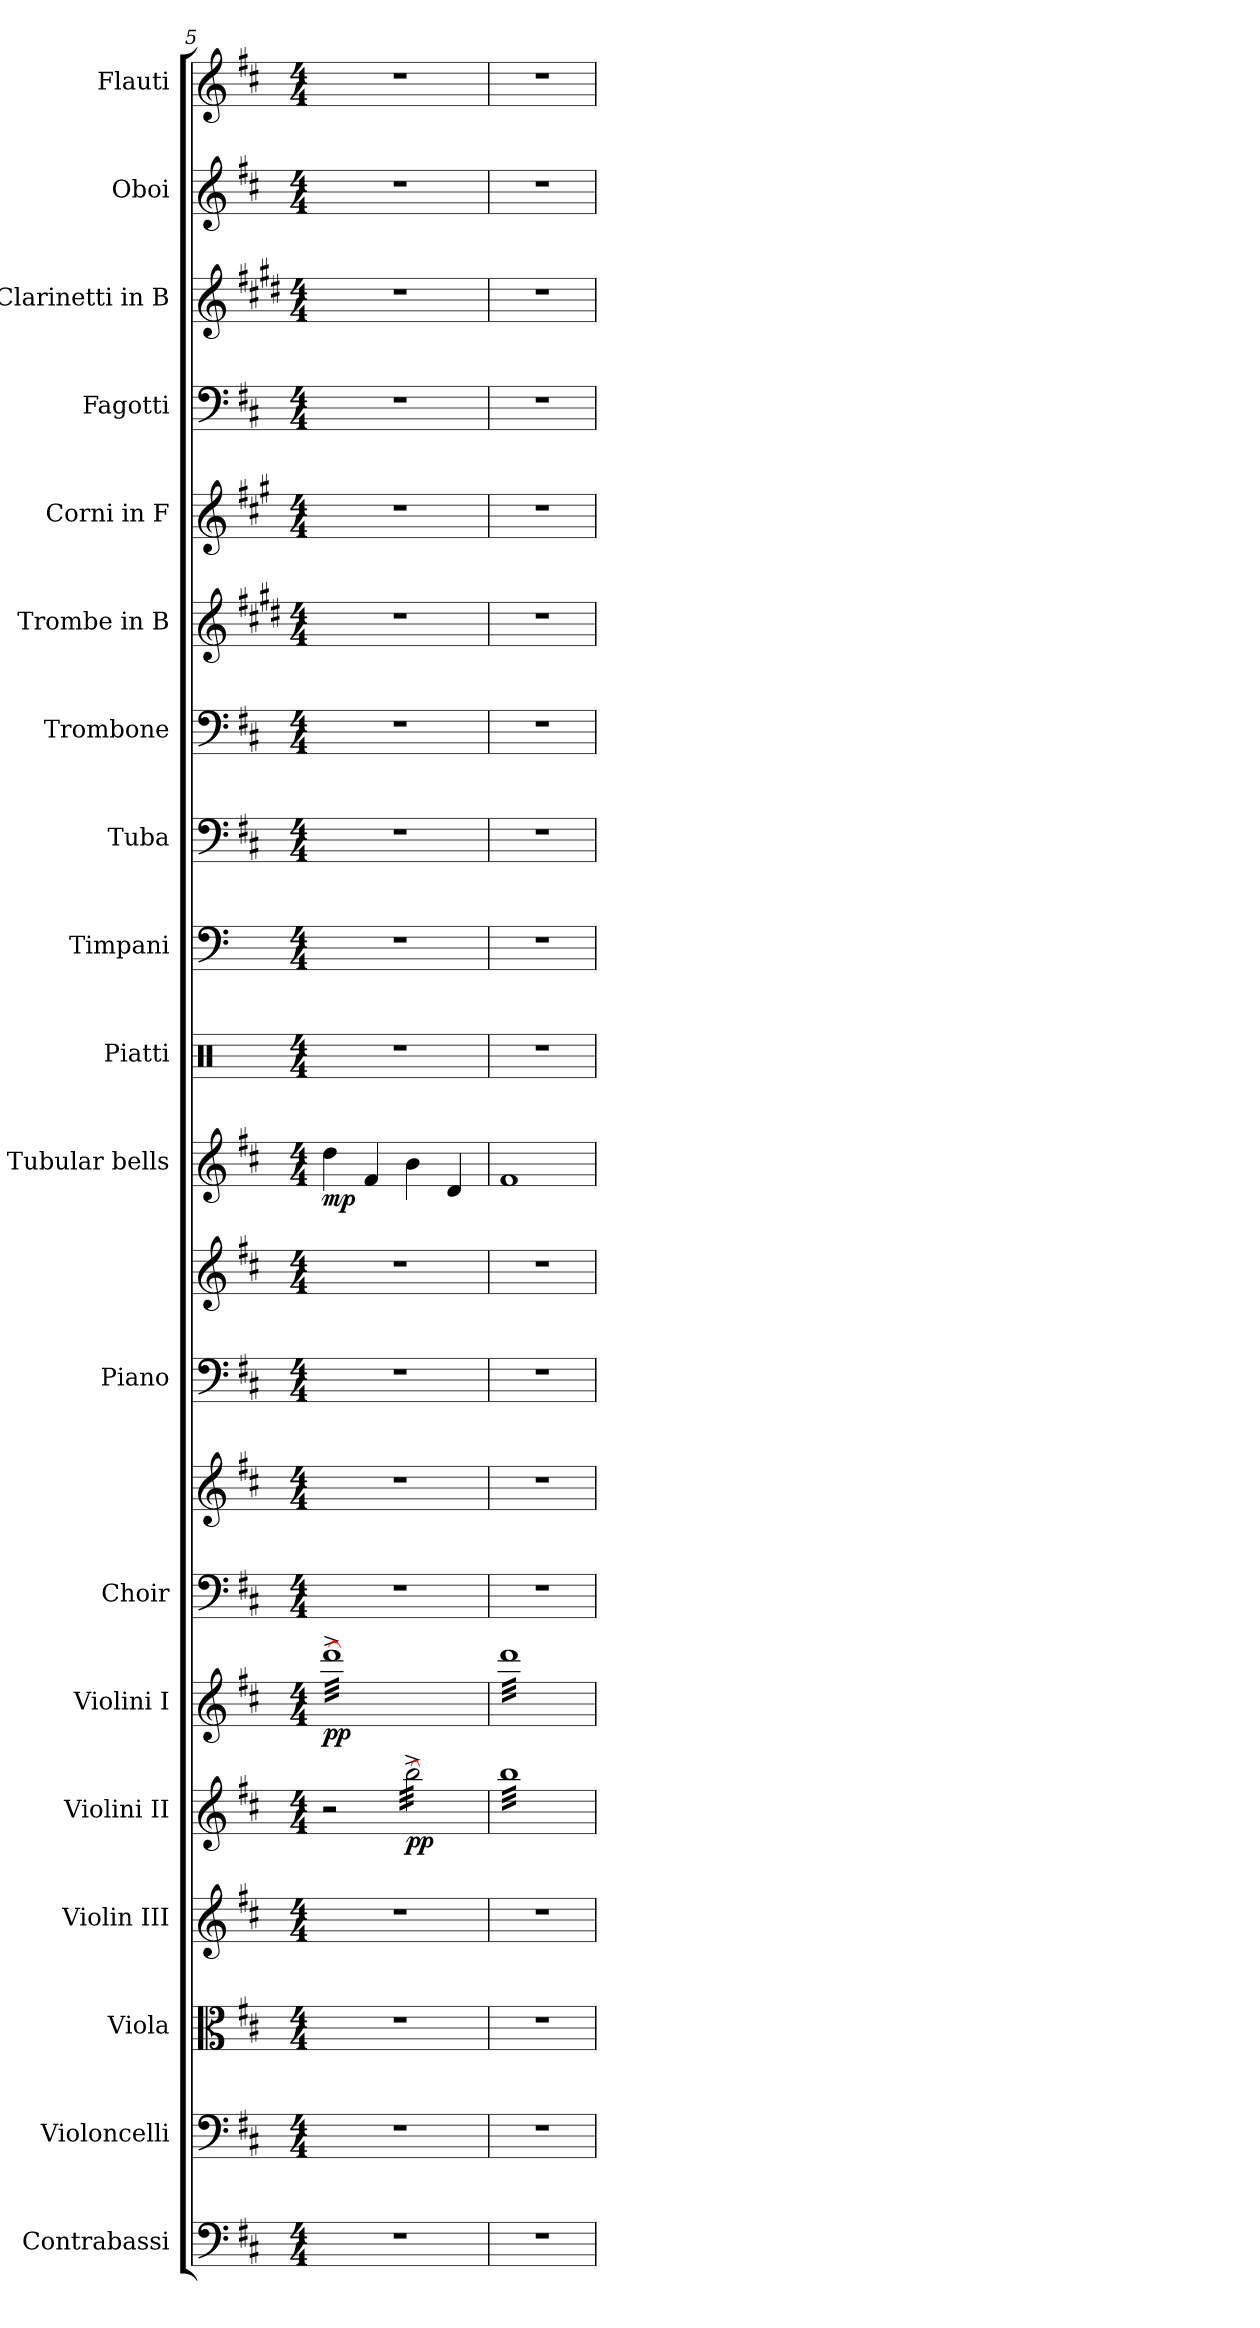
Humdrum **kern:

**kern	**kern	**kern	**kern	**kern	**dynam	**kern	**dynam	**kern	**kern	**kern	**kern	**kern	**dynam	**kern	**kern	**kern	**kern	**kern	**kern	**kern	**kern	**kern	**kern
*part19	*part18	*part17	*part16	*part15	*part15	*part14	*part14	*part13	*part13	*part12	*part12	*part11	*part11	*part10	*part9	*part8	*part7	*part6	*part5	*part4	*part3	*part2	*part1
*staff21	*staff20	*staff19	*staff18	*staff17	*staff17	*staff16	*staff16	*staff15	*staff14	*staff13	*staff12	*staff11	*staff11	*staff10	*staff9	*staff8	*staff7	*staff6	*staff5	*staff4	*staff3	*staff2	*staff1
*I"Contrabassi	*I"Violoncelli	*I"Viola	*I"Violin III	*I"Violini II	*	*I"Violini I	*	*I"Choir	*	*I"Piano	*	*I"Tubular bells	*	*I"Piatti	*I"Timpani	*I"Tuba	*I"Trombone	*I"Trombe in B	*I"Corni in F	*I"Fagotti	*I"Clarinetti in B	*I"Oboi	*I"Flauti
*	*	*	*I'Vln. II	*	*	*	*	*	*	*	*	*	*	*	*	*	*	*	*	*	*	*	*
*clefF4	*clefF4	*clefC3	*clefG2	*clefG2	*	*clefG2	*	*clefF4	*clefG2	*clefF4	*clefG2	*clefG2	*	*clefX	*clefF4	*clefF4	*clefF4	*clefG2	*clefG2	*clefF4	*clefG2	*clefG2	*clefG2
*ITrd7c12	*	*	*	*	*	*	*	*	*	*	*	*	*	*	*	*	*	*ITrd1c2	*ITrd4c7	*	*ITrd1c2	*	*
*k[f#c#]	*k[f#c#]	*k[f#c#]	*k[f#c#]	*k[f#c#]	*	*k[f#c#]	*	*k[f#c#]	*k[f#c#]	*k[f#c#]	*k[f#c#]	*k[f#c#]	*	*k[]	*k[]	*k[f#c#]	*k[f#c#]	*k[f#c#]	*k[f#c#]	*k[f#c#]	*k[f#c#]	*k[f#c#]	*k[f#c#]
*D:	*D:	*D:	*D:	*D:	*	*D:	*	*D:	*D:	*D:	*D:	*D:	*	*C:	*C:	*D:	*D:	*D:	*D:	*D:	*D:	*D:	*D:
*M4/4	*M4/4	*M4/4	*M4/4	*M4/4	*	*M4/4	*	*M4/4	*M4/4	*M4/4	*M4/4	*M4/4	*	*M4/4	*M4/4	*M4/4	*M4/4	*M4/4	*M4/4	*M4/4	*M4/4	*M4/4	*M4/4
=5	=5	=5	=5	=5	=5	=5	=5	=5	=5	=5	=5	=5	=5	=5	=5	=5	=5	=5	=5	=5	=5	=5	=5
*	*	*	*	*	*	*tremolo	*	*	*	*	*	*	*	*	*	*	*	*	*	*	*	*	*
1r	1r	1r	1r	2r	.	[>32ddd^iLLL	pp	1r	1r	1r	1r	4ddi\	mp	1r	1r	1r	1r	1r	1r	1r	1r	1r	1r
.	.	.	.	.	.	32ddd^i	.	.	.	.	.	.	.	.	.	.	.	.	.	.	.	.	.
.	.	.	.	.	.	32ddd^i	.	.	.	.	.	.	.	.	.	.	.	.	.	.	.	.	.
.	.	.	.	.	.	32ddd^i	.	.	.	.	.	.	.	.	.	.	.	.	.	.	.	.	.
.	.	.	.	.	.	32ddd^i	.	.	.	.	.	.	.	.	.	.	.	.	.	.	.	.	.
.	.	.	.	.	.	32ddd^i	.	.	.	.	.	.	.	.	.	.	.	.	.	.	.	.	.
.	.	.	.	.	.	32ddd^i	.	.	.	.	.	.	.	.	.	.	.	.	.	.	.	.	.
.	.	.	.	.	.	32ddd^i	.	.	.	.	.	.	.	.	.	.	.	.	.	.	.	.	.
.	.	.	.	.	.	32ddd^i	.	.	.	.	.	4f#i/	.	.	.	.	.	.	.	.	.	.	.
.	.	.	.	.	.	32ddd^i	.	.	.	.	.	.	.	.	.	.	.	.	.	.	.	.	.
.	.	.	.	.	.	32ddd^i	.	.	.	.	.	.	.	.	.	.	.	.	.	.	.	.	.
.	.	.	.	.	.	32ddd^i	.	.	.	.	.	.	.	.	.	.	.	.	.	.	.	.	.
.	.	.	.	.	.	32ddd^i	.	.	.	.	.	.	.	.	.	.	.	.	.	.	.	.	.
.	.	.	.	.	.	32ddd^i	.	.	.	.	.	.	.	.	.	.	.	.	.	.	.	.	.
.	.	.	.	.	.	32ddd^i	.	.	.	.	.	.	.	.	.	.	.	.	.	.	.	.	.
.	.	.	.	.	.	32ddd^i	.	.	.	.	.	.	.	.	.	.	.	.	.	.	.	.	.
*	*	*	*	*tremolo	*	*	*	*	*	*	*	*	*	*	*	*	*	*	*	*	*	*	*
.	.	.	.	[>32bb^i\LLL	pp	32ddd^i	.	.	.	.	.	4bi\	.	.	.	.	.	.	.	.	.	.	.
.	.	.	.	32bb^i\	.	32ddd^i	.	.	.	.	.	.	.	.	.	.	.	.	.	.	.	.	.
.	.	.	.	32bb^i\	.	32ddd^i	.	.	.	.	.	.	.	.	.	.	.	.	.	.	.	.	.
.	.	.	.	32bb^i\	.	32ddd^i	.	.	.	.	.	.	.	.	.	.	.	.	.	.	.	.	.
.	.	.	.	32bb^i\	.	32ddd^i	.	.	.	.	.	.	.	.	.	.	.	.	.	.	.	.	.
.	.	.	.	32bb^i\	.	32ddd^i	.	.	.	.	.	.	.	.	.	.	.	.	.	.	.	.	.
.	.	.	.	32bb^i\	.	32ddd^i	.	.	.	.	.	.	.	.	.	.	.	.	.	.	.	.	.
.	.	.	.	32bb^i\	.	32ddd^i	.	.	.	.	.	.	.	.	.	.	.	.	.	.	.	.	.
.	.	.	.	32bb^i\	.	32ddd^i	.	.	.	.	.	4di/	.	.	.	.	.	.	.	.	.	.	.
.	.	.	.	32bb^i\	.	32ddd^i	.	.	.	.	.	.	.	.	.	.	.	.	.	.	.	.	.
.	.	.	.	32bb^i\	.	32ddd^i	.	.	.	.	.	.	.	.	.	.	.	.	.	.	.	.	.
.	.	.	.	32bb^i\	.	32ddd^i	.	.	.	.	.	.	.	.	.	.	.	.	.	.	.	.	.
.	.	.	.	32bb^i\	.	32ddd^i	.	.	.	.	.	.	.	.	.	.	.	.	.	.	.	.	.
.	.	.	.	32bb^i\	.	32ddd^i	.	.	.	.	.	.	.	.	.	.	.	.	.	.	.	.	.
.	.	.	.	32bb^i\	.	32ddd^i	.	.	.	.	.	.	.	.	.	.	.	.	.	.	.	.	.
.	.	.	.	32bb^i\JJJ	.	32ddd^iJJJ	.	.	.	.	.	.	.	.	.	.	.	.	.	.	.	.	.
=6	=6	=6	=6	=6	=6	=6	=6	=6	=6	=6	=6	=6	=6	=6	=6	=6	=6	=6	=6	=6	=6	=6	=6
1r	1r	1r	1r	32bbiLLL	.	32dddiLLL	.	1r	1r	1r	1r	1f#i	.	1r	1r	1r	1r	1r	1r	1r	1r	1r	1r
.	.	.	.	32bbi	.	32dddi	.	.	.	.	.	.	.	.	.	.	.	.	.	.	.	.	.
.	.	.	.	32bbi	.	32dddi	.	.	.	.	.	.	.	.	.	.	.	.	.	.	.	.	.
.	.	.	.	32bbi	.	32dddi	.	.	.	.	.	.	.	.	.	.	.	.	.	.	.	.	.
.	.	.	.	32bbi	.	32dddi	.	.	.	.	.	.	.	.	.	.	.	.	.	.	.	.	.
.	.	.	.	32bbi	.	32dddi	.	.	.	.	.	.	.	.	.	.	.	.	.	.	.	.	.
.	.	.	.	32bbi	.	32dddi	.	.	.	.	.	.	.	.	.	.	.	.	.	.	.	.	.
.	.	.	.	32bbi	.	32dddi	.	.	.	.	.	.	.	.	.	.	.	.	.	.	.	.	.
.	.	.	.	32bbi	.	32dddi	.	.	.	.	.	.	.	.	.	.	.	.	.	.	.	.	.
.	.	.	.	32bbi	.	32dddi	.	.	.	.	.	.	.	.	.	.	.	.	.	.	.	.	.
.	.	.	.	32bbi	.	32dddi	.	.	.	.	.	.	.	.	.	.	.	.	.	.	.	.	.
.	.	.	.	32bbi	.	32dddi	.	.	.	.	.	.	.	.	.	.	.	.	.	.	.	.	.
.	.	.	.	32bbi	.	32dddi	.	.	.	.	.	.	.	.	.	.	.	.	.	.	.	.	.
.	.	.	.	32bbi	.	32dddi	.	.	.	.	.	.	.	.	.	.	.	.	.	.	.	.	.
.	.	.	.	32bbi	.	32dddi	.	.	.	.	.	.	.	.	.	.	.	.	.	.	.	.	.
.	.	.	.	32bbi	.	32dddi	.	.	.	.	.	.	.	.	.	.	.	.	.	.	.	.	.
.	.	.	.	32bbi	.	32dddi	.	.	.	.	.	.	.	.	.	.	.	.	.	.	.	.	.
.	.	.	.	32bbi	.	32dddi	.	.	.	.	.	.	.	.	.	.	.	.	.	.	.	.	.
.	.	.	.	32bbi	.	32dddi	.	.	.	.	.	.	.	.	.	.	.	.	.	.	.	.	.
.	.	.	.	32bbi	.	32dddi	.	.	.	.	.	.	.	.	.	.	.	.	.	.	.	.	.
.	.	.	.	32bbi	.	32dddi	.	.	.	.	.	.	.	.	.	.	.	.	.	.	.	.	.
.	.	.	.	32bbi	.	32dddi	.	.	.	.	.	.	.	.	.	.	.	.	.	.	.	.	.
.	.	.	.	32bbi	.	32dddi	.	.	.	.	.	.	.	.	.	.	.	.	.	.	.	.	.
.	.	.	.	32bbi	.	32dddi	.	.	.	.	.	.	.	.	.	.	.	.	.	.	.	.	.
.	.	.	.	32bbi	.	32dddi	.	.	.	.	.	.	.	.	.	.	.	.	.	.	.	.	.
.	.	.	.	32bbi	.	32dddi	.	.	.	.	.	.	.	.	.	.	.	.	.	.	.	.	.
.	.	.	.	32bbi	.	32dddi	.	.	.	.	.	.	.	.	.	.	.	.	.	.	.	.	.
.	.	.	.	32bbi	.	32dddi	.	.	.	.	.	.	.	.	.	.	.	.	.	.	.	.	.
.	.	.	.	32bbi	.	32dddi	.	.	.	.	.	.	.	.	.	.	.	.	.	.	.	.	.
.	.	.	.	32bbi	.	32dddi	.	.	.	.	.	.	.	.	.	.	.	.	.	.	.	.	.
.	.	.	.	32bbi	.	32dddi	.	.	.	.	.	.	.	.	.	.	.	.	.	.	.	.	.
.	.	.	.	32bbiJJJ	.	32dddiJJJ	.	.	.	.	.	.	.	.	.	.	.	.	.	.	.	.	.
*	*	*	*	*	*	*Xtremolo	*	*	*	*	*	*	*	*	*	*	*	*	*	*	*	*	*
*	*	*	*	*Xtremolo	*	*	*	*	*	*	*	*	*	*	*	*	*	*	*	*	*	*	*
=	=	=	=	=	=	=	=	=	=	=	=	=	=	=	=	=	=	=	=	=	=	=	=
*-	*-	*-	*-	*-	*-	*-	*-	*-	*-	*-	*-	*-	*-	*-	*-	*-	*-	*-	*-	*-	*-	*-	*-
